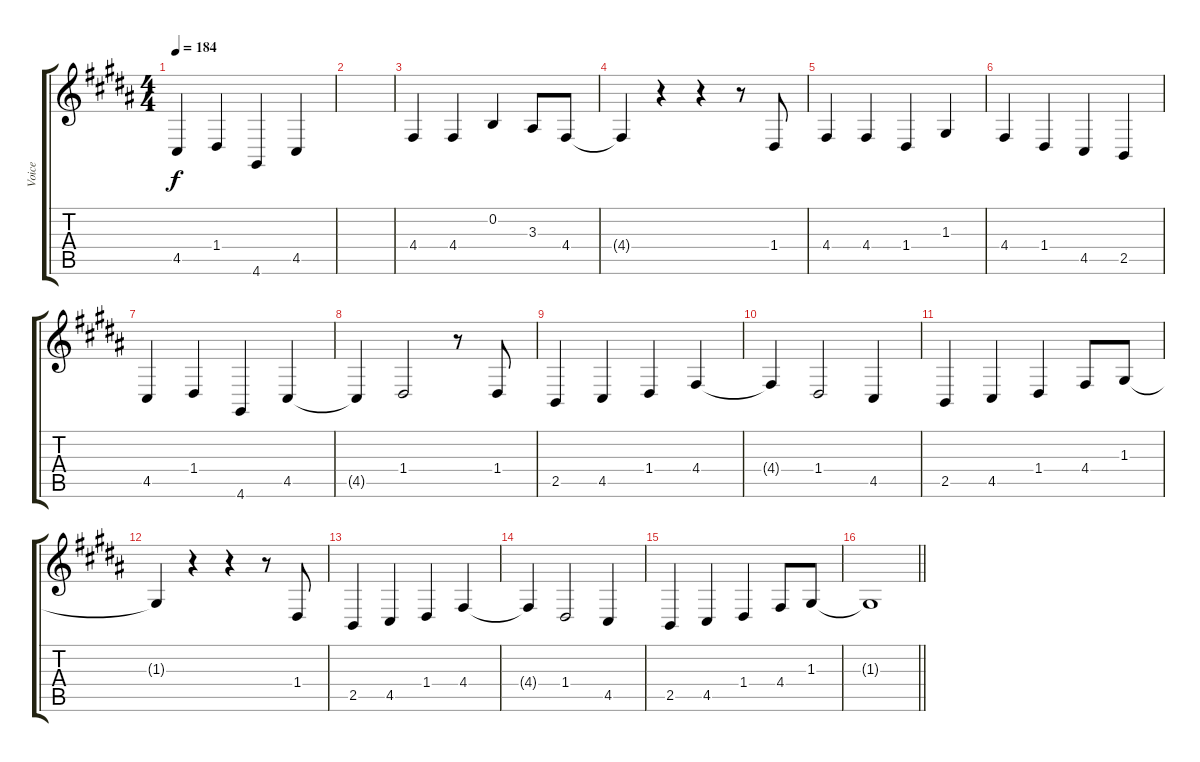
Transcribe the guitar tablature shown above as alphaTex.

\track ("Voice" "Voice") {instrument baritonesax}
\staff {score tabs}
\tuning (E4 B3 G3 D3 A2 E2) {hide}
\ts (4 4)
\tempo 184
\clef g2
\ks b
4.5.4{dy f} 1.4.4 4.6.4 4.5.4 |
|
4.4.4 4.4.4 0.2.4 3.3.8 4.4.8 |
4.4{t}.4 r.4 r.4 r.8 1.4.8 |
4.4.4 4.4.4 1.4.4 1.3.4 |
4.4.4 1.4.4 4.5.4 2.5.4 |
4.5.4 1.4.4 4.6.4 4.5.4 |
4.5{t}.4 1.4.2 r.8 1.4.8 |
2.5.4 4.5.4 1.4.4 4.4.4 |
4.4{t}.4 1.4.2 4.5.4 |
2.5.4 4.5.4 1.4.4 4.4.8 1.3.8 |
1.3{t}.4 r.4 r.4 r.8 1.4.8 |
2.5.4 4.5.4 1.4.4 4.4.4 |
4.4{t}.4 1.4.2 4.5.4 |
2.5.4 4.5.4 1.4.4 4.4.8 1.3.8 |
\barLineRight lightlight
1.3{t}.1
